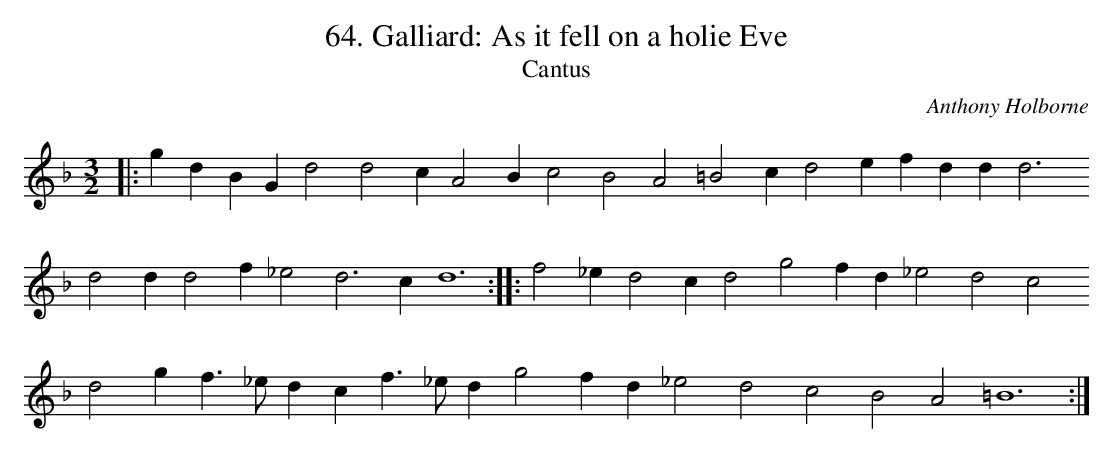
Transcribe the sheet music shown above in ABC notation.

X:1
T:64. Galliard: As it fell on a holie Eve
T:Cantus
C: Anthony Holborne
L:1/4
M:3/2
K:G dor
|:g d B G d2 d2 c A2 B c2 B2 A2 =B2 c d2 e f d d d3
d2 d d2 f _e2 d3 c d6 :: f2 _e d2 c d2 g2 f d _e2 d2 c2
d2 g f > _e d c f > _e d  g2 f d _e2 d2 c2 B2 A2 =B6 :|
